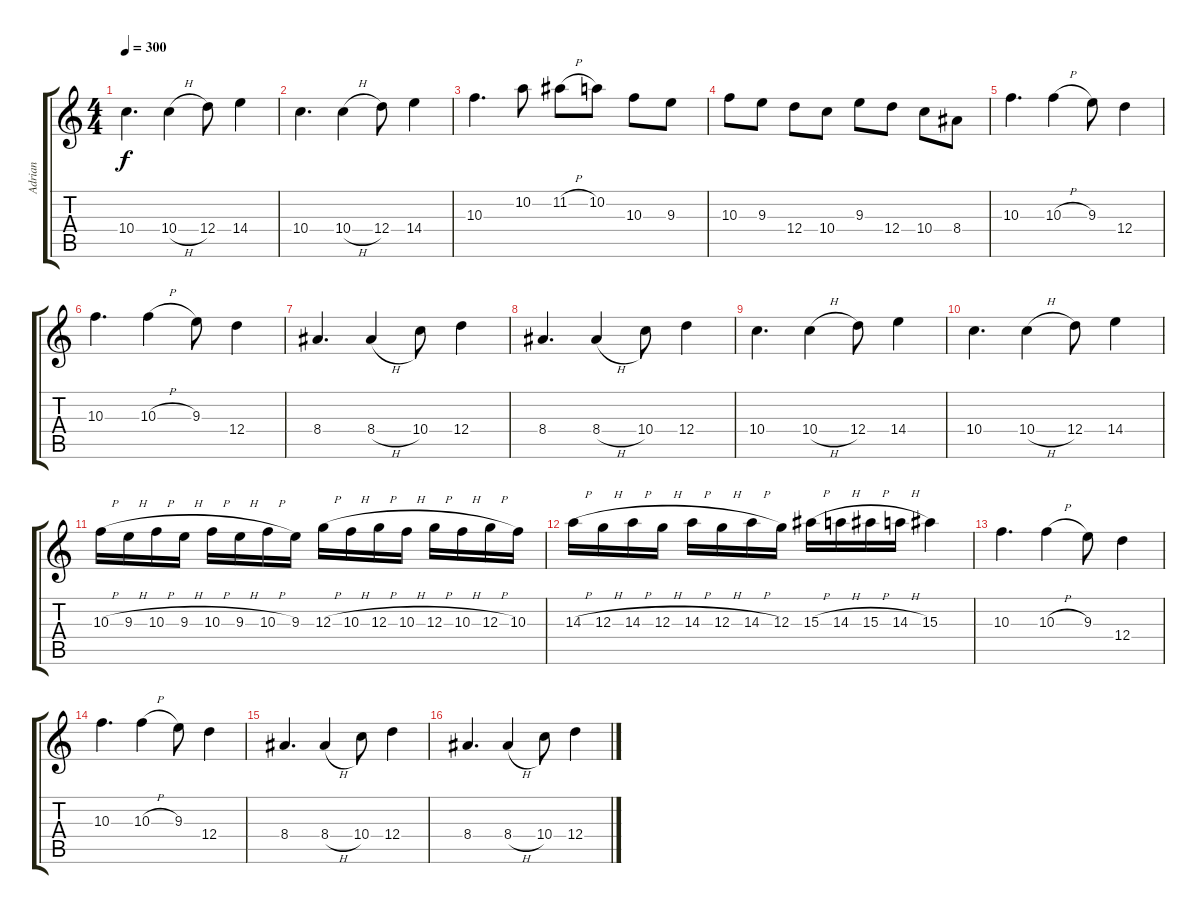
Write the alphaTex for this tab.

\track ("Adrian" "Adrian") {instrument distortionguitar}
\staff {score tabs}
\tuning (E4 B3 G3 D3 A2 E2) {hide}
\ts (4 4)
\tempo 300
\clef g2
\ks c
10.4.4{d dy f} 10.4{h}.4 12.4.8 14.4.4 |
10.4.4{d} 10.4{h}.4 12.4.8 14.4.4 |
10.3.4{d} 10.2.8 11.2{h}.8 10.2.8 10.3.8 9.3.8 |
10.3.8 9.3.8 12.4.8 10.4.8 9.3.8 12.4.8 10.4.8 8.4.8 |
10.3.4{d} 10.3{h}.4 9.3.8 12.4.4 |
10.3.4{d} 10.3{h}.4 9.3.8 12.4.4 |
8.4.4{d} 8.4{h}.4 10.4.8 12.4.4 |
8.4.4{d} 8.4{h}.4 10.4.8 12.4.4 |
10.4.4{d} 10.4{h}.4 12.4.8 14.4.4 |
10.4.4{d} 10.4{h}.4 12.4.8 14.4.4 |
10.3{h}.16 9.3{h}.16 10.3{h}.16 9.3{h}.16 10.3{h}.16 9.3{h}.16 10.3{h}.16 9.3.16 12.3{h}.16 10.3{h}.16 12.3{h}.16 10.3{h}.16 12.3{h}.16 10.3{h}.16 12.3{h}.16 10.3.16 |
14.3{h}.16 12.3{h}.16 14.3{h}.16 12.3{h}.16 14.3{h}.16 12.3{h}.16 14.3{h}.16 12.3.16 15.3{h}.16 14.3{h}.16 15.3{h}.16 14.3{h}.16 15.3.4 |
10.3.4{d} 10.3{h}.4 9.3.8 12.4.4 |
10.3.4{d} 10.3{h}.4 9.3.8 12.4.4 |
8.4.4{d} 8.4{h}.4 10.4.8 12.4.4 |
8.4.4{d} 8.4{h}.4 10.4.8 12.4.4
